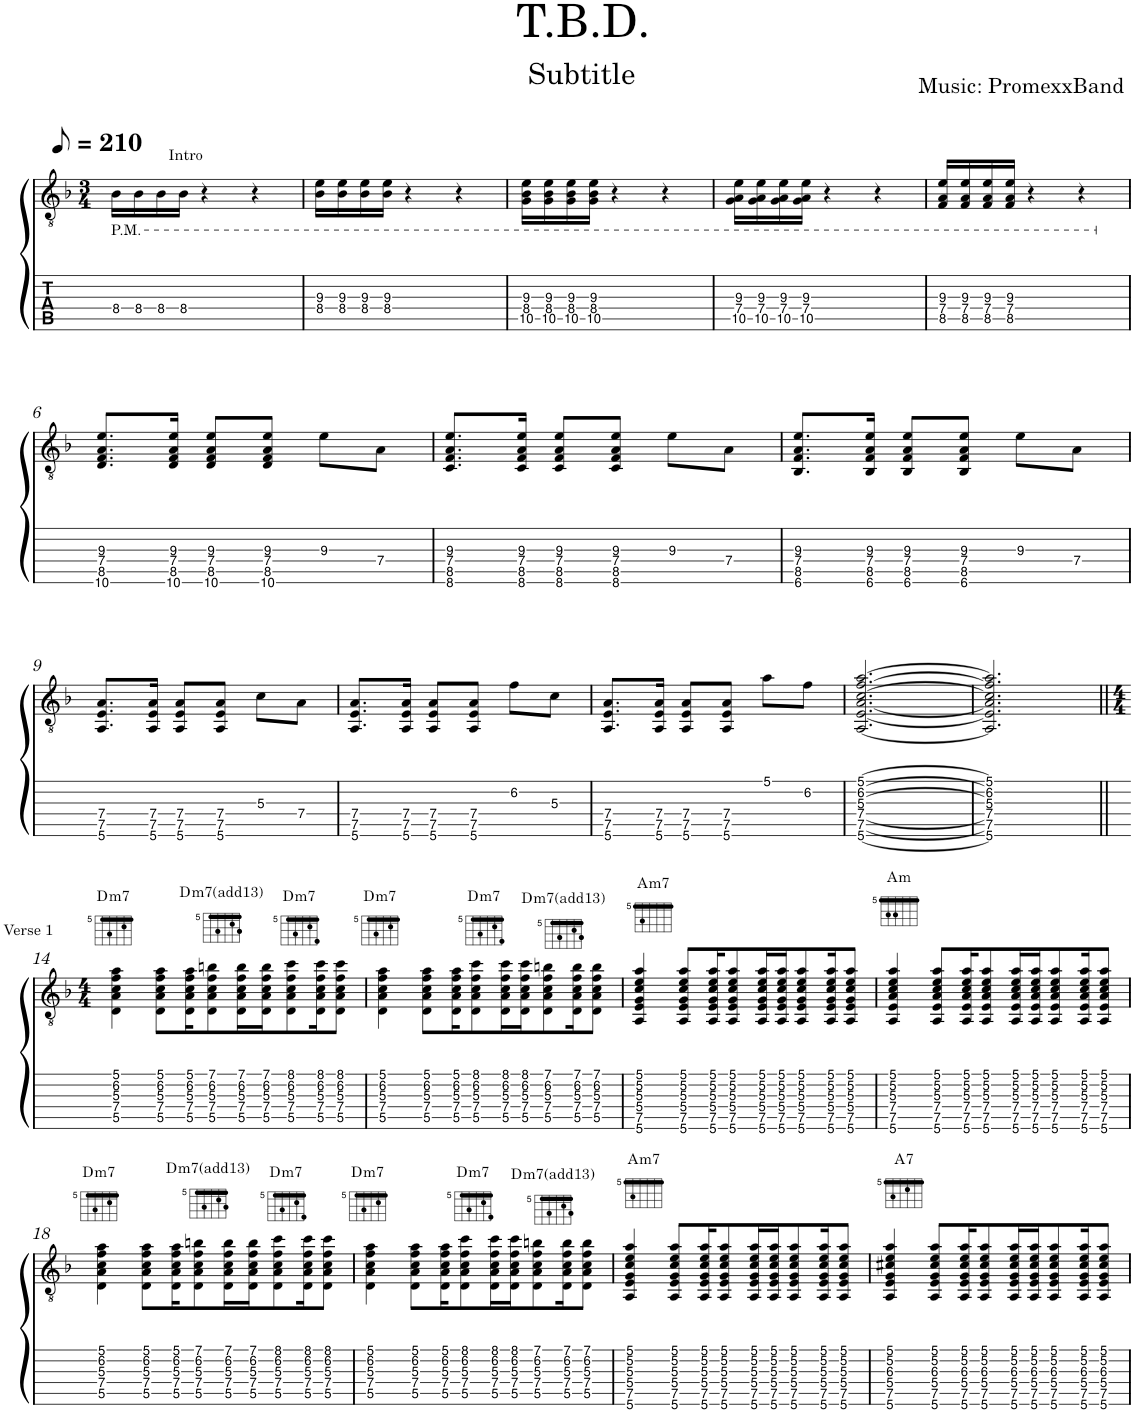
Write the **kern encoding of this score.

**kern	**kern	**harte
*part1	*part1	*part1
*staff2	*staff1	*
*I"Electric Guitar	*	*
*I'El. Guit.	*	*
*stria6	*stria5	*
*	*clefGv2	*
*k[b-]	*k[b-]	*
*M3/4	*M3/4	*
*MM105	*MM105	*
=1	=1	=1
!	!LO:TX:b:t=P.M.	!
16B-LL	16B-\LL	.
16B-J	16B-\	.
16B-L	16B-\	.
!	!LO:TX:a:t=Intro	!
16B-JJ	16B-\JJ	.
4r	4r	.
4r	4r	.
=2	=2	=2
16B-\ 16e\LL	16B-\ 16e\LL	.
16B-\ 16e\J	16B-\ 16e\	.
16B-\ 16e\L	16B-\ 16e\	.
16B-\ 16e\JJ	16B-\ 16e\JJ	.
4r	4r	.
4r	4r	.
=3	=3	=3
16G\ 16B-\ 16e\LL	16G\ 16B-\ 16e\LL	.
16G\ 16B-\ 16e\J	16G\ 16B-\ 16e\	.
16G\ 16B-\ 16e\L	16G\ 16B-\ 16e\	.
16G\ 16B-\ 16e\JJ	16G\ 16B-\ 16e\JJ	.
4r	4r	.
4r	4r	.
=4	=4	=4
16G\ 16A\ 16e\LL	16G\ 16A\ 16e\LL	.
16G\ 16A\ 16e\J	16G\ 16A\ 16e\	.
16G\ 16A\ 16e\L	16G\ 16A\ 16e\	.
16G\ 16A\ 16e\JJ	16G\ 16A\ 16e\JJ	.
4r	4r	.
4r	4r	.
=5	=5	=5
16F\ 16A\ 16e\LL	16F/ 16A/ 16e/LL	.
16F\ 16A\ 16e\J	16F/ 16A/ 16e/	.
16F\ 16A\ 16e\L	16F/ 16A/ 16e/	.
16F\ 16A\ 16e\JJ	16F/ 16A/ 16e/JJ	.
4r	4r	.
4r	4r	.
!!LO:LB:g=z
=6	=6	=6
8.D\ 8.F\ 8.A\ 8.e\L	8.D/ 8.F/ 8.A/ 8.e/L	.
16D\ 16F\ 16A\ 16e\Jk	16D/ 16F/ 16A/ 16e/Jk	.
8D\ 8F\ 8A\ 8e\L	8D/ 8F/ 8A/ 8e/L	.
8D\ 8F\ 8A\ 8e\J	8D/ 8F/ 8A/ 8e/J	.
8eL	8e\L	.
8AJ	8A\J	.
=7	=7	=7
8.C\ 8.F\ 8.A\ 8.e\L	8.C/ 8.F/ 8.A/ 8.e/L	.
16C\ 16F\ 16A\ 16e\Jk	16C/ 16F/ 16A/ 16e/Jk	.
8C\ 8F\ 8A\ 8e\L	8C/ 8F/ 8A/ 8e/L	.
8C\ 8F\ 8A\ 8e\J	8C/ 8F/ 8A/ 8e/J	.
8eL	8e\L	.
8AJ	8A\J	.
=8	=8	=8
8.BB-\ 8.F\ 8.A\ 8.e\L	8.BB-/ 8.F/ 8.A/ 8.e/L	.
16BB-\ 16F\ 16A\ 16e\Jk	16BB-/ 16F/ 16A/ 16e/Jk	.
8BB-\ 8F\ 8A\ 8e\L	8BB-/ 8F/ 8A/ 8e/L	.
8BB-\ 8F\ 8A\ 8e\J	8BB-/ 8F/ 8A/ 8e/J	.
8eL	8e\L	.
8AJ	8A\J	.
!!LO:LB:g=z
=9	=9	=9
8.AA\ 8.E\ 8.A\L	8.AA/ 8.E/ 8.A/L	.
16AA\ 16E\ 16A\Jk	16AA/ 16E/ 16A/Jk	.
8AA\ 8E\ 8A\L	8AA/ 8E/ 8A/L	.
8AA\ 8E\ 8A\J	8AA/ 8E/ 8A/J	.
8cL	8c\L	.
8AJ	8A\J	.
=10	=10	=10
8.AA\ 8.E\ 8.A\L	8.AA/ 8.E/ 8.A/L	.
16AA\ 16E\ 16A\Jk	16AA/ 16E/ 16A/Jk	.
8AA\ 8E\ 8A\L	8AA/ 8E/ 8A/L	.
8AA\ 8E\ 8A\J	8AA/ 8E/ 8A/J	.
8fL	8f\L	.
8cJ	8c\J	.
=11	=11	=11
8.AA\ 8.E\ 8.A\L	8.AA/ 8.E/ 8.A/L	.
16AA\ 16E\ 16A\Jk	16AA/ 16E/ 16A/Jk	.
8AA\ 8E\ 8A\L	8AA/ 8E/ 8A/L	.
8AA\ 8E\ 8A\J	8AA/ 8E/ 8A/J	.
8aL	8a\L	.
8fJ	8f\J	.
=12	=12	=12
[2.AA [2.E [2.A [2.c [2.f [2.a	[2.AA/ [2.E/ [2.A/ [2.c/ [2.f/ [2.a/	.
=13	=13	=13
2.AA] 2.E] 2.A] 2.c] 2.f] 2.a]	2.AA/] 2.E/] 2.A/] 2.c/] 2.f/] 2.a/]	.
!!LO:LB:g=z
=14||	=14||	=14||
*M4/4	*M4/4	*
!	!LO:TX:a:t=Verse 1	!LO:H:kt=m7
4D 4A 4c 4f 4a	4D\ 4A\ 4c\ 4f\ 4a\	D:min7
8D\ 8A\ 8c\ 8f\ 8a\L	8D\ 8A\ 8c\ 8f\ 8a\L	.
16D\ 16A\ 16c\ 16f\ 16a\K	16D\ 16A\ 16c\ 16f\ 16a\K	.
!	!	!LO:H:kt=m7
8D\ 8A\ 8c\ 8f\ 8b\J	8D\ 8A\ 8c\ 8f\ 8bn\	D:min7(13)
16D\ 16A\ 16c\ 16f\ 16b\KL	16D\ 16A\ 16c\ 16f\ 16b\L	.
16D\ 16A\ 16c\ 16f\ 16b\K	16D\ 16A\ 16c\ 16f\ 16b\J	.
!	!	!LO:H:kt=m7
8D\ 8A\ 8c\ 8f\ 8cc\J	8D\ 8A\ 8c\ 8f\ 8cc\	D:min7
16D\ 16A\ 16c\ 16f\ 16cc\KL	16D\ 16A\ 16c\ 16f\ 16cc\K	.
8D\ 8A\ 8c\ 8f\ 8cc\J	8D\ 8A\ 8c\ 8f\ 8cc\J	.
=15	=15	=15
!	!	!LO:H:kt=m7
4D 4A 4c 4f 4a	4D\ 4A\ 4c\ 4f\ 4a\	D:min7
8D\ 8A\ 8c\ 8f\ 8a\L	8D\ 8A\ 8c\ 8f\ 8a\L	.
16D\ 16A\ 16c\ 16f\ 16a\K	16D\ 16A\ 16c\ 16f\ 16a\K	.
!	!	!LO:H:kt=m7
8D\ 8A\ 8c\ 8f\ 8cc\J	8D\ 8A\ 8c\ 8f\ 8cc\	D:min7
16D\ 16A\ 16c\ 16f\ 16cc\KL	16D\ 16A\ 16c\ 16f\ 16cc\L	.
16D\ 16A\ 16c\ 16f\ 16cc\K	16D\ 16A\ 16c\ 16f\ 16cc\J	.
!	!	!LO:H:kt=m7
8D\ 8A\ 8c\ 8f\ 8b\J	8D\ 8A\ 8c\ 8f\ 8bn\	D:min7(13)
16D\ 16A\ 16c\ 16f\ 16b\KL	16D\ 16A\ 16c\ 16f\ 16b\K	.
8D\ 8A\ 8c\ 8f\ 8b\J	8D\ 8A\ 8c\ 8f\ 8b\J	.
=16	=16	=16
!	!	!LO:H:kt=m7
4AA 4E 4G 4c 4e 4a	4AA/ 4E/ 4G/ 4c/ 4e/ 4a/	A:min7
8AA\ 8E\ 8G\ 8c\ 8e\ 8a\L	8AA/ 8E/ 8G/ 8c/ 8e/ 8a/L	.
16AA\ 16E\ 16G\ 16c\ 16e\ 16a\K	16AA/ 16E/ 16G/ 16c/ 16e/ 16a/K	.
8AA\ 8E\ 8G\ 8c\ 8e\ 8a\J	8AA/ 8E/ 8G/ 8c/ 8e/ 8a/	.
16AA\ 16E\ 16G\ 16c\ 16e\ 16a\KL	16AA/ 16E/ 16G/ 16c/ 16e/ 16a/L	.
16AA\ 16E\ 16G\ 16c\ 16e\ 16a\K	16AA/ 16E/ 16G/ 16c/ 16e/ 16a/J	.
8AA\ 8E\ 8G\ 8c\ 8e\ 8a\J	8AA/ 8E/ 8G/ 8c/ 8e/ 8a/	.
16AA\ 16E\ 16G\ 16c\ 16e\ 16a\KL	16AA/ 16E/ 16G/ 16c/ 16e/ 16a/K	.
8AA\ 8E\ 8G\ 8c\ 8e\ 8a\J	8AA/ 8E/ 8G/ 8c/ 8e/ 8a/J	.
=17	=17	=17
!	!	!LO:H:kt=m
4AA 4E 4A 4c 4e 4a	4AA/ 4E/ 4A/ 4c/ 4e/ 4a/	A:min
8AA\ 8E\ 8A\ 8c\ 8e\ 8a\L	8AA/ 8E/ 8A/ 8c/ 8e/ 8a/L	.
16AA\ 16E\ 16A\ 16c\ 16e\ 16a\K	16AA/ 16E/ 16A/ 16c/ 16e/ 16a/K	.
8AA\ 8E\ 8A\ 8c\ 8e\ 8a\J	8AA/ 8E/ 8A/ 8c/ 8e/ 8a/	.
16AA\ 16E\ 16A\ 16c\ 16e\ 16a\KL	16AA/ 16E/ 16A/ 16c/ 16e/ 16a/L	.
16AA\ 16E\ 16A\ 16c\ 16e\ 16a\K	16AA/ 16E/ 16A/ 16c/ 16e/ 16a/J	.
8AA\ 8E\ 8A\ 8c\ 8e\ 8a\J	8AA/ 8E/ 8A/ 8c/ 8e/ 8a/	.
16AA\ 16E\ 16A\ 16c\ 16e\ 16a\KL	16AA/ 16E/ 16A/ 16c/ 16e/ 16a/K	.
8AA\ 8E\ 8A\ 8c\ 8e\ 8a\J	8AA/ 8E/ 8A/ 8c/ 8e/ 8a/J	.
!!LO:LB:g=z
=18	=18	=18
!	!	!LO:H:kt=m7
4D 4A 4c 4f 4a	4D\ 4A\ 4c\ 4f\ 4a\	D:min7
8D\ 8A\ 8c\ 8f\ 8a\L	8D\ 8A\ 8c\ 8f\ 8a\L	.
16D\ 16A\ 16c\ 16f\ 16a\K	16D\ 16A\ 16c\ 16f\ 16a\K	.
!	!	!LO:H:kt=m7
8D\ 8A\ 8c\ 8f\ 8bn\J	8D\ 8A\ 8c\ 8f\ 8bn\	D:min7(13)
16D\ 16A\ 16c\ 16f\ 16b\KL	16D\ 16A\ 16c\ 16f\ 16b\L	.
16D\ 16A\ 16c\ 16f\ 16b\K	16D\ 16A\ 16c\ 16f\ 16b\J	.
!	!	!LO:H:kt=m7
8D\ 8A\ 8c\ 8f\ 8cc\J	8D\ 8A\ 8c\ 8f\ 8cc\	D:min7
16D\ 16A\ 16c\ 16f\ 16cc\KL	16D\ 16A\ 16c\ 16f\ 16cc\K	.
8D\ 8A\ 8c\ 8f\ 8cc\J	8D\ 8A\ 8c\ 8f\ 8cc\J	.
=19	=19	=19
!	!	!LO:H:kt=m7
4D 4A 4c 4f 4a	4D\ 4A\ 4c\ 4f\ 4a\	D:min7
8D\ 8A\ 8c\ 8f\ 8a\L	8D\ 8A\ 8c\ 8f\ 8a\L	.
16D\ 16A\ 16c\ 16f\ 16a\K	16D\ 16A\ 16c\ 16f\ 16a\K	.
!	!	!LO:H:kt=m7
8D\ 8A\ 8c\ 8f\ 8cc\J	8D\ 8A\ 8c\ 8f\ 8cc\	D:min7
16D\ 16A\ 16c\ 16f\ 16cc\KL	16D\ 16A\ 16c\ 16f\ 16cc\L	.
16D\ 16A\ 16c\ 16f\ 16cc\K	16D\ 16A\ 16c\ 16f\ 16cc\J	.
!	!	!LO:H:kt=m7
8D\ 8A\ 8c\ 8f\ 8bn\J	8D\ 8A\ 8c\ 8f\ 8bn\	D:min7(13)
16D\ 16A\ 16c\ 16f\ 16b\KL	16D\ 16A\ 16c\ 16f\ 16b\K	.
8D\ 8A\ 8c\ 8f\ 8b\J	8D\ 8A\ 8c\ 8f\ 8b\J	.
=20	=20	=20
!	!	!LO:H:kt=m7
4AA 4E 4G 4c 4e 4a	4AA/ 4E/ 4G/ 4c/ 4e/ 4a/	A:min7
8AA\ 8E\ 8G\ 8c\ 8e\ 8a\L	8AA/ 8E/ 8G/ 8c/ 8e/ 8a/L	.
16AA\ 16E\ 16G\ 16c\ 16e\ 16a\K	16AA/ 16E/ 16G/ 16c/ 16e/ 16a/K	.
8AA\ 8E\ 8G\ 8c\ 8e\ 8a\J	8AA/ 8E/ 8G/ 8c/ 8e/ 8a/	.
16AA\ 16E\ 16G\ 16c\ 16e\ 16a\KL	16AA/ 16E/ 16G/ 16c/ 16e/ 16a/L	.
16AA\ 16E\ 16G\ 16c\ 16e\ 16a\K	16AA/ 16E/ 16G/ 16c/ 16e/ 16a/J	.
8AA\ 8E\ 8G\ 8c\ 8e\ 8a\J	8AA/ 8E/ 8G/ 8c/ 8e/ 8a/	.
16AA\ 16E\ 16G\ 16c\ 16e\ 16a\KL	16AA/ 16E/ 16G/ 16c/ 16e/ 16a/K	.
8AA\ 8E\ 8G\ 8c\ 8e\ 8a\J	8AA/ 8E/ 8G/ 8c/ 8e/ 8a/J	.
=21	=21	=21
!	!	!LO:H:kt=7
4AA 4E 4G 4c# 4e 4a	4AA/ 4E/ 4G/ 4c#X/ 4e/ 4a/	A:7
8AA\ 8E\ 8G\ 8c#\ 8e\ 8a\L	8AA/ 8E/ 8G/ 8c#/ 8e/ 8a/L	.
16AA\ 16E\ 16G\ 16c#\ 16e\ 16a\K	16AA/ 16E/ 16G/ 16c#/ 16e/ 16a/K	.
8AA\ 8E\ 8G\ 8c#\ 8e\ 8a\J	8AA/ 8E/ 8G/ 8c#/ 8e/ 8a/	.
16AA\ 16E\ 16G\ 16c#\ 16e\ 16a\KL	16AA/ 16E/ 16G/ 16c#/ 16e/ 16a/L	.
16AA\ 16E\ 16G\ 16c#\ 16e\ 16a\K	16AA/ 16E/ 16G/ 16c#/ 16e/ 16a/J	.
8AA\ 8E\ 8G\ 8c#\ 8e\ 8a\J	8AA/ 8E/ 8G/ 8c#/ 8e/ 8a/	.
16AA\ 16E\ 16G\ 16c#\ 16e\ 16a\KL	16AA/ 16E/ 16G/ 16c#/ 16e/ 16a/K	.
8AA\ 8E\ 8G\ 8c#\ 8e\ 8a\J	8AA/ 8E/ 8G/ 8c#/ 8e/ 8a/J	.
=	=	=
*-	*-	*-
